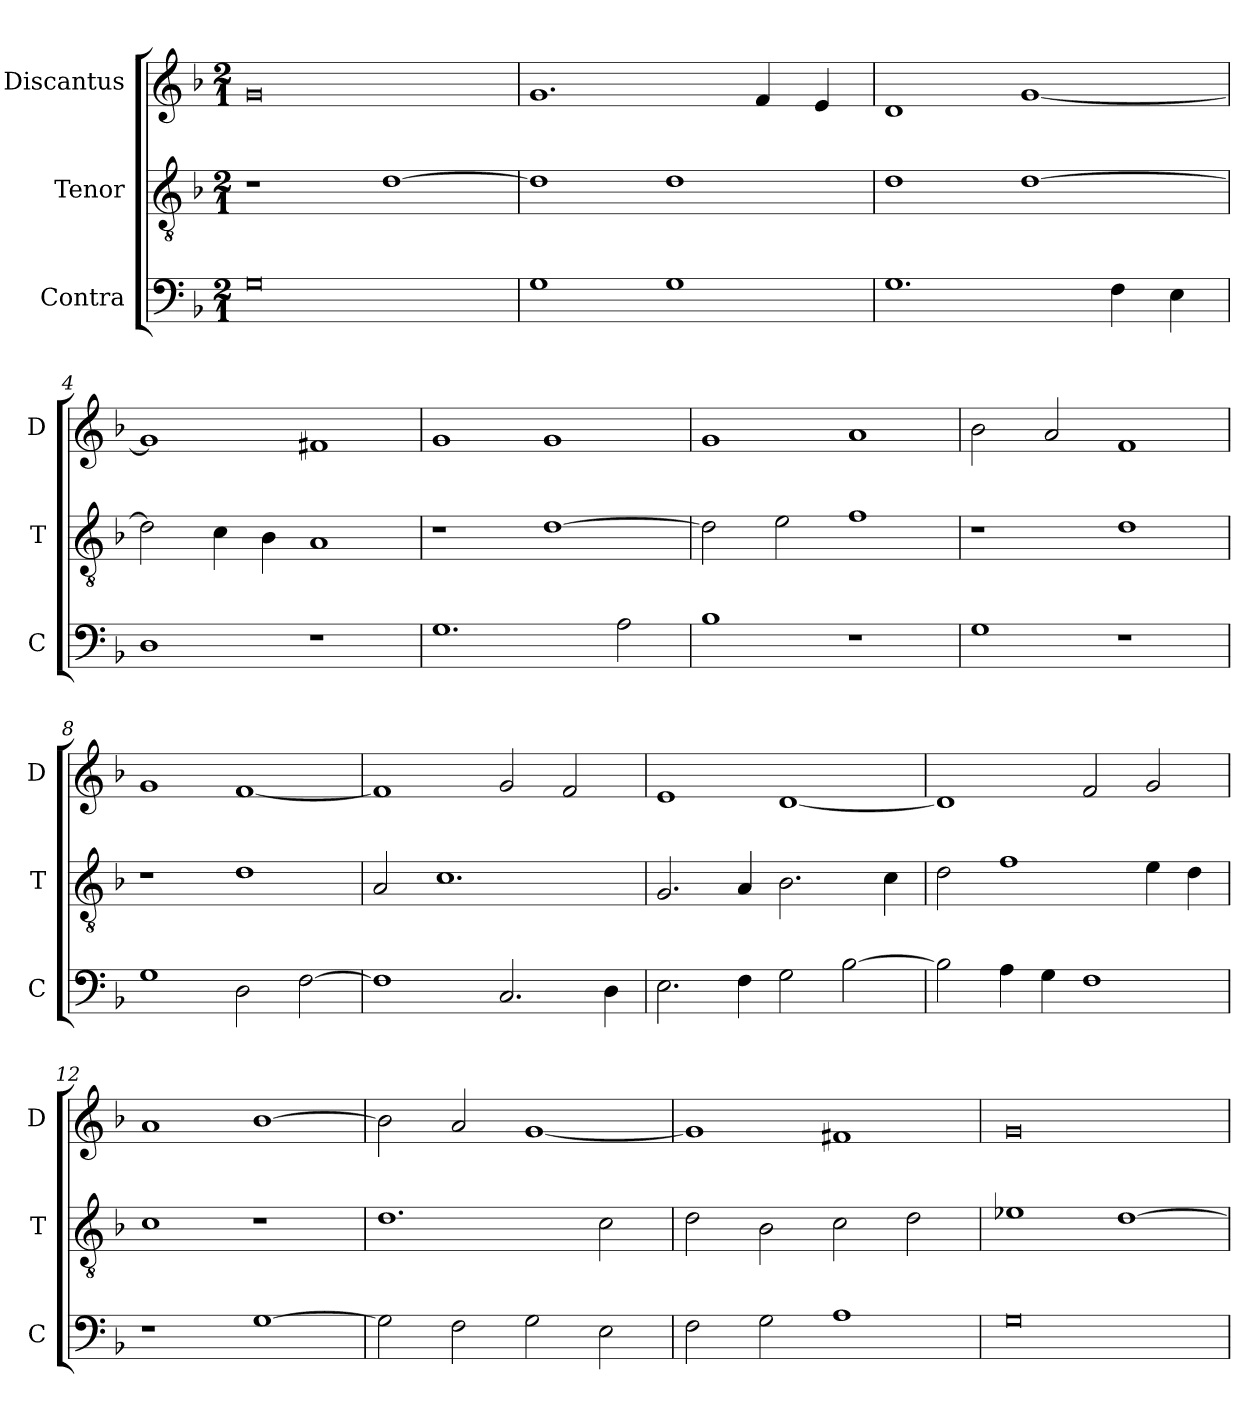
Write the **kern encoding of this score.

**kern	**kern	**kern
*part3	*part2	*part1
*staff3	*staff2	*staff1
*I"Contra	*I"Tenor	*I"Discantus
*I'C	*I'T	*I'D
*clefF4	*clefGv2	*clefG2
*k[b-]	*k[b-]	*k[b-]
*M2/1	*M2/1	*M2/1
=1	=1	=1
0G	1r	0g
.	[1d	.
=2	=2	=2
1G	1d]	1.g
1G	1d	.
.	.	4f/
.	.	4e/
=3	=3	=3
1.G	1d	1d
.	[1d	[1g
4F\	.	.
4E\	.	.
=4	=4	=4
1D	2d\]	1g]
.	4c\	.
.	4B-\	.
1r	1A	1f#X
=5	=5	=5
1.G	1r	1g
.	[1d	1g
2A\	.	.
=6	=6	=6
1B-	2d\]	1g
.	2e\	.
1r	1f	1a
=7	=7	=7
1G	1r	2b-\
.	.	2a/
1r	1d	1f
=8	=8	=8
1G	1r	1g
2D\	1d	[1f
[2F\	.	.
=9	=9	=9
1F]	2A/	1f]
.	1.c	.
2.C/	.	2g/
.	.	2f/
4D\	.	.
=10	=10	=10
2.E\	2.G/	1e
4F\	4A/	.
2G\	2.B-\	[1d
[2B-\	.	.
.	4c\	.
=11	=11	=11
2B-\]	2d\	1d]
4A\	1f	.
4G\	.	.
1F	.	2f/
.	4e\	2g/
.	4d\	.
=12	=12	=12
1r	1c	1a
[1G	1r	[1b-
=13	=13	=13
2G\]	1.d	2b-\]
2F\	.	2a/
2G\	.	[1g
2E\	2c\	.
=14	=14	=14
2F\	2d\	1g]
2G\	2B-\	.
1A	2c\	1f#X
.	2d\	.
=15	=15	=15
0G	1e-X	0g
.	[1d	.
=	=	=
*-	*-	*-
